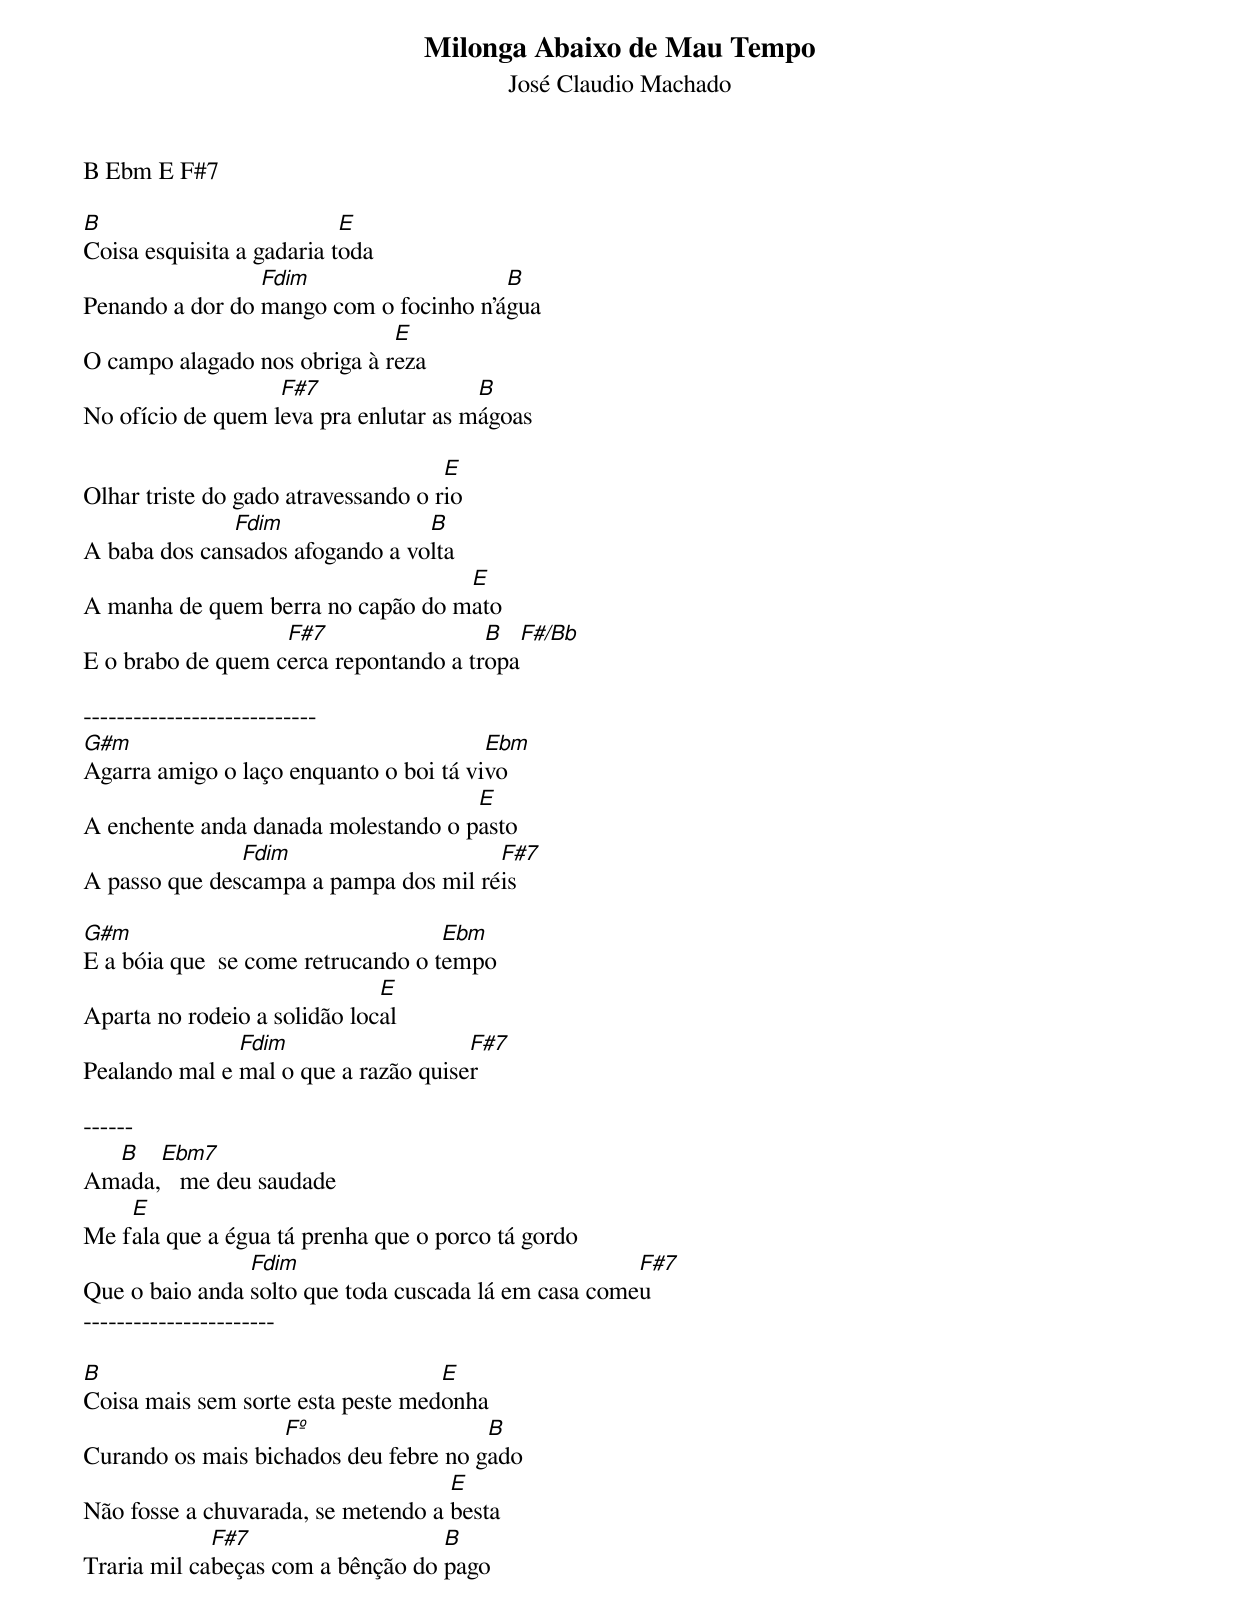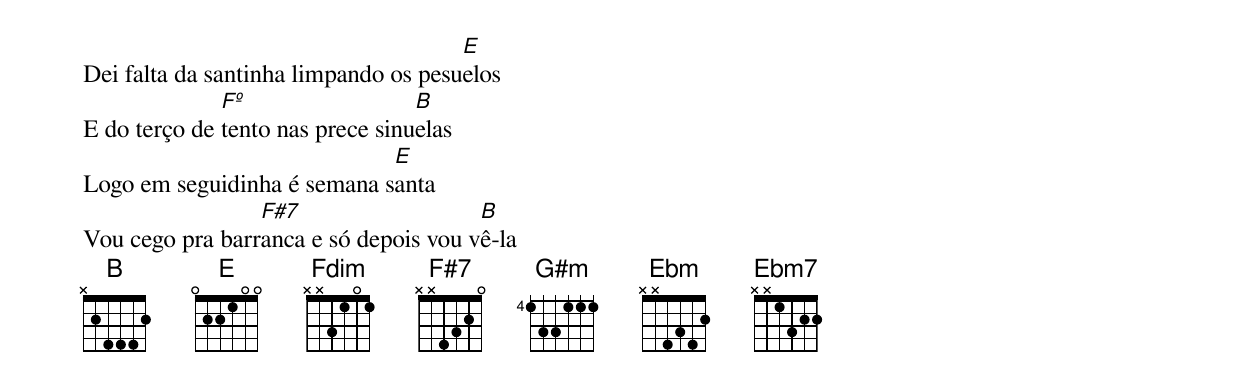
Milonga Abaixo de Mau Tempo
José Claudio Machado


B Ebm E F#7

B                          E
Coisa esquisita a gadaria toda
                 Fdim                   B
Penando a dor do mango com o focinho n'água
                              E
O campo alagado nos obriga à reza
                   F#7                 B
No ofício de quem leva pra enlutar as mágoas

                                     E
Olhar triste do gado atravessando o rio
              Fdim               B
A baba dos cansados afogando a volta
                                   E
A manha de quem berra no capão do mato
                   F#7                 B  F#/Bb
E o brabo de quem cerca repontando a tropa

----------------------------
G#m                                     Ebm
Agarra amigo o laço enquanto o boi tá vivo
                                     E
A enchente anda danada molestando o pasto
               Fdim                    F#7
A passo que descampa a pampa dos mil réis

G#m                                 Ebm
E a bóia que  se come retrucando o tempo
                              E
Aparta no rodeio a solidão local
               Fdim                   F#7
Pealando mal e mal o que a razão quiser

------
  B   Ebm7
Amada,   me deu saudade
    E
Me fala que a égua tá prenha que o porco tá gordo
                Fdim                                  F#7
Que o baio anda solto que toda cuscada lá em casa comeu
-----------------------

B                                  E
Coisa mais sem sorte esta peste medonha
                   Fº                  B
Curando os mais bichados deu febre no gado
                                    E
Não fosse a chuvarada, se metendo a besta
             F#7                   B
Traria mil cabeças com a bênção do pago

                                      E
Dei falta da santinha limpando os pesuelos
              Fº                  B
E do terço de tento nas prece sinuelas
                             E
Logo em seguidinha é semana santa
                 F#7                   B
Vou cego pra barranca e só depois vou vê-la
